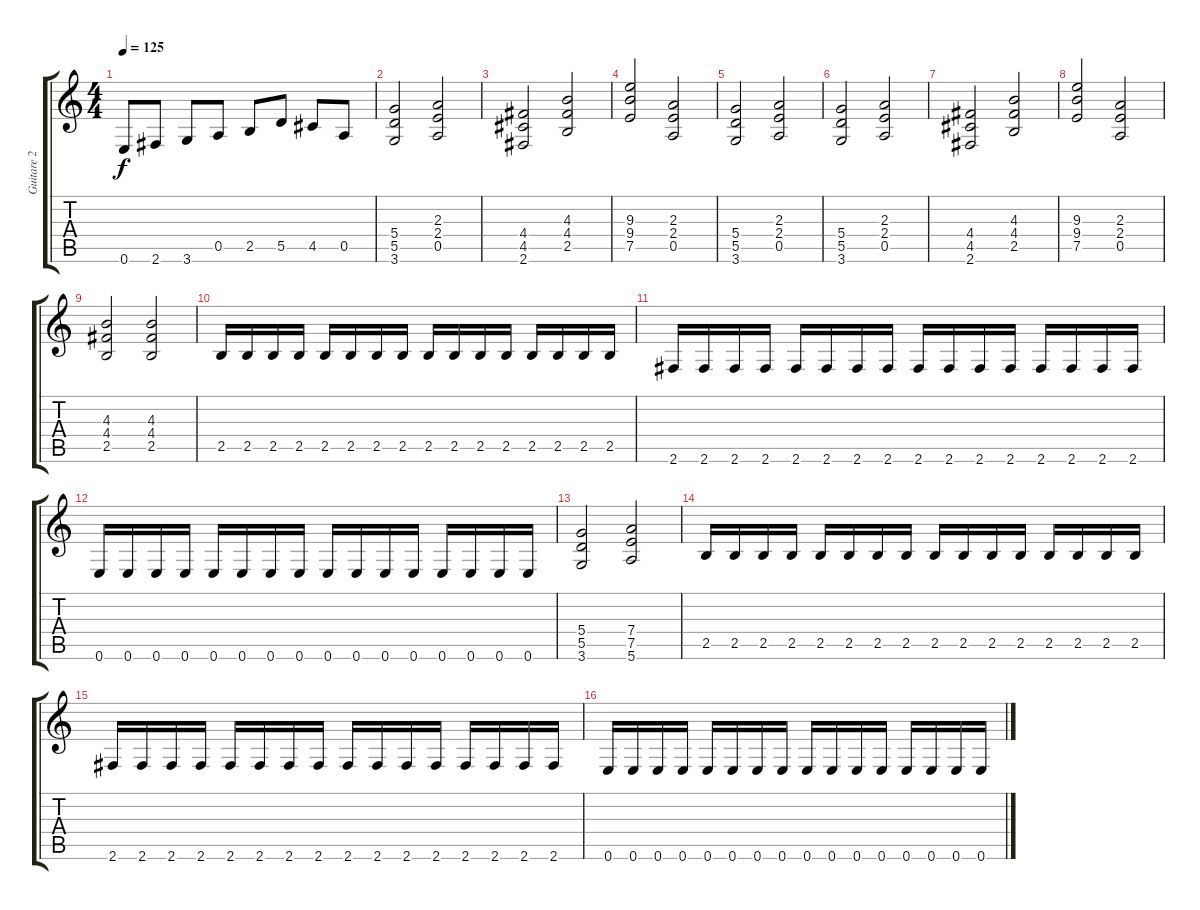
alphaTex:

\track ("Guitare 2 (rythmique)" "Guitare 2 ") {instrument overdrivenguitar}
\staff {score tabs}
\tuning (E4 B3 G3 D3 A2 E2) {hide}
\ts (4 4)
\tempo 125
\clef g2
\ks c
0.6.8{dy f} 2.6.8 3.6.8 0.5.8 2.5.8 5.5.8 4.5.8 0.5.8 |
(5.4 5.5 3.6).2 (2.3 2.4 0.5).2 |
(4.4 4.5 2.6).2 (4.3 4.4 2.5).2 |
(9.3 9.4 7.5).2 (2.3 2.4 0.5).2 |
(5.4 5.5 3.6).2 (2.3 2.4 0.5).2 |
(5.4 5.5 3.6).2 (2.3 2.4 0.5).2 |
(4.4 4.5 2.6).2 (4.3 4.4 2.5).2 |
(9.3 9.4 7.5).2 (2.3 2.4 0.5).2 |
(4.3 4.4 2.5).2 (4.3 4.4 2.5).2 |
2.5.16 2.5.16 2.5.16 2.5.16 2.5.16 2.5.16 2.5.16 2.5.16 2.5.16 2.5.16 2.5.16 2.5.16 2.5.16 2.5.16 2.5.16 2.5.16 |
2.6.16 2.6.16 2.6.16 2.6.16 2.6.16 2.6.16 2.6.16 2.6.16 2.6.16 2.6.16 2.6.16 2.6.16 2.6.16 2.6.16 2.6.16 2.6.16 |
0.6.16 0.6.16 0.6.16 0.6.16 0.6.16 0.6.16 0.6.16 0.6.16 0.6.16 0.6.16 0.6.16 0.6.16 0.6.16 0.6.16 0.6.16 0.6.16 |
(5.4 5.5 3.6).2 (7.4 7.5 5.6).2 |
2.5.16 2.5.16 2.5.16 2.5.16 2.5.16 2.5.16 2.5.16 2.5.16 2.5.16 2.5.16 2.5.16 2.5.16 2.5.16 2.5.16 2.5.16 2.5.16 |
2.6.16 2.6.16 2.6.16 2.6.16 2.6.16 2.6.16 2.6.16 2.6.16 2.6.16 2.6.16 2.6.16 2.6.16 2.6.16 2.6.16 2.6.16 2.6.16 |
0.6.16 0.6.16 0.6.16 0.6.16 0.6.16 0.6.16 0.6.16 0.6.16 0.6.16 0.6.16 0.6.16 0.6.16 0.6.16 0.6.16 0.6.16 0.6.16
